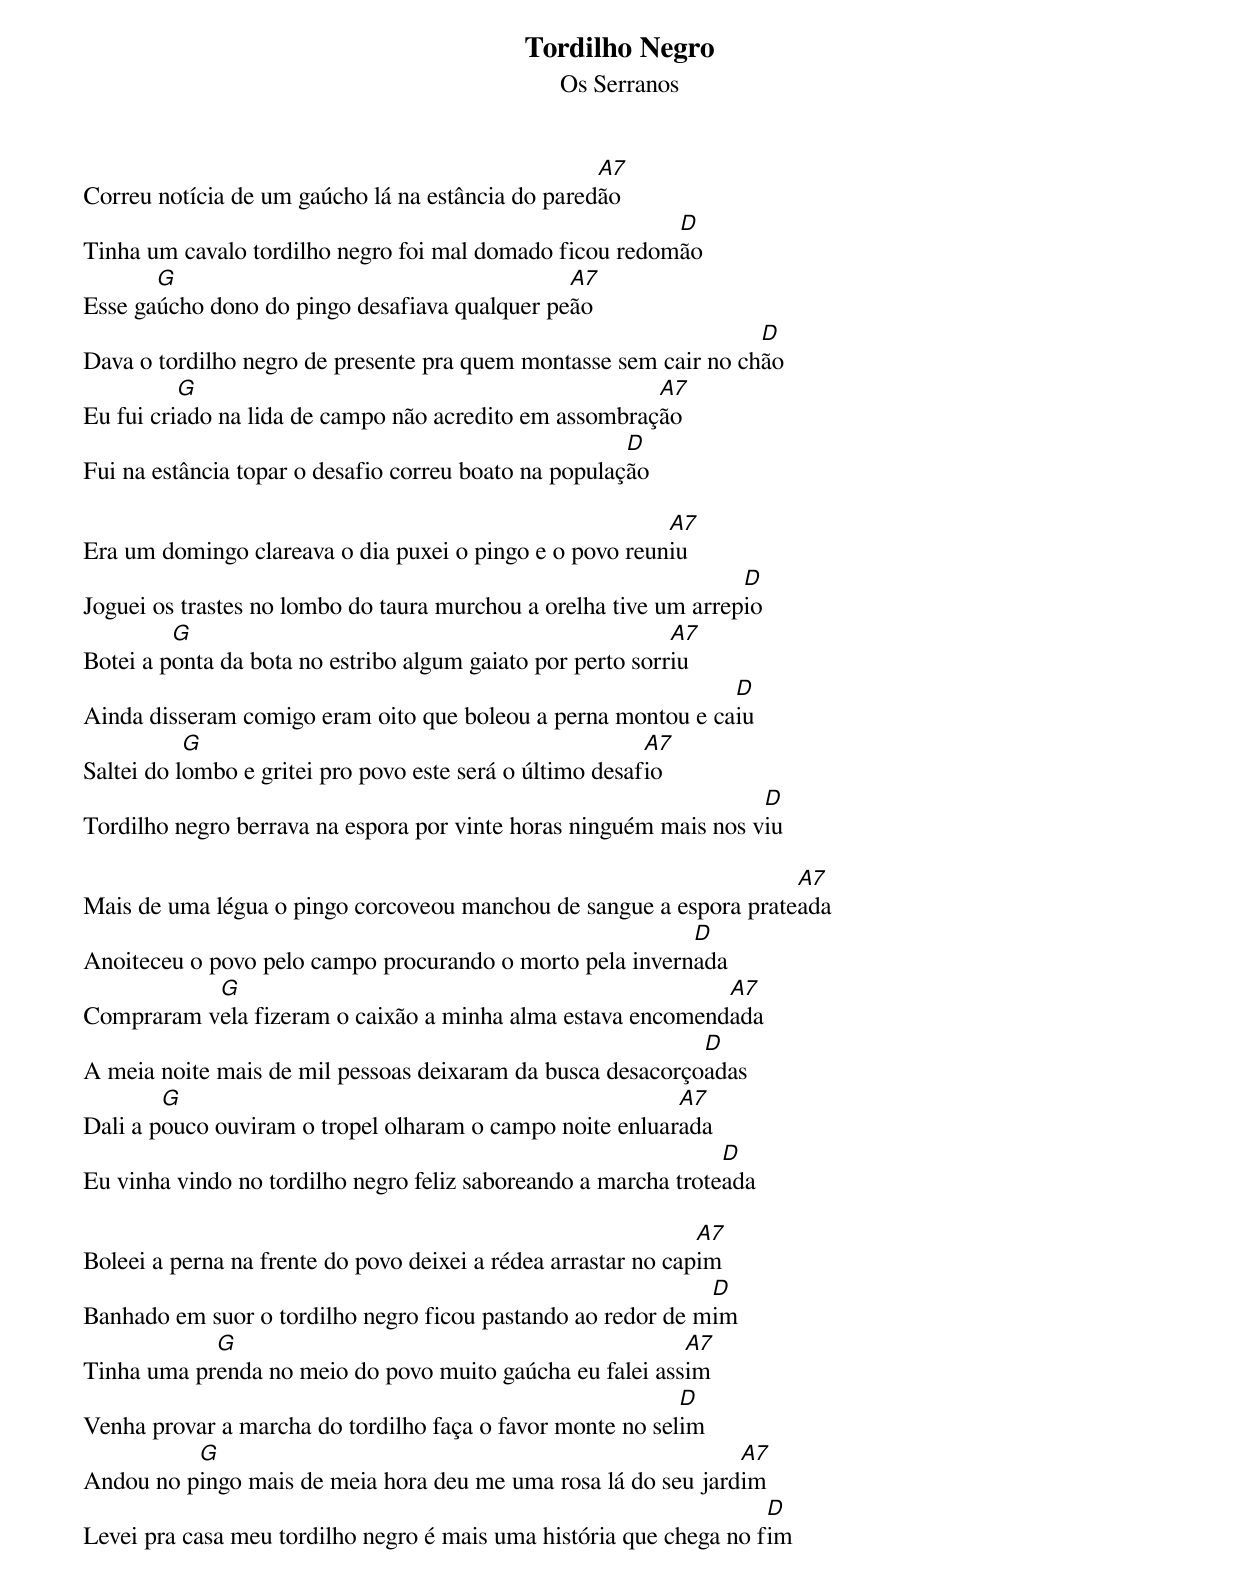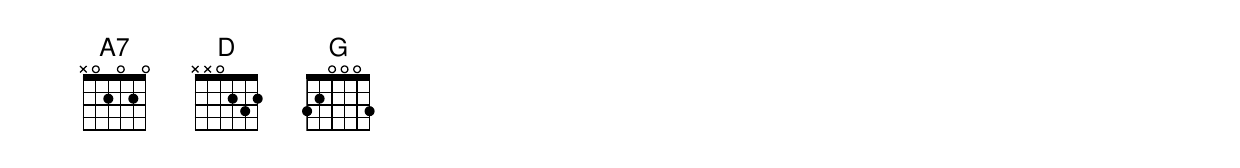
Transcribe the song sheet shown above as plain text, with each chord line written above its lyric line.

Tordilho Negro
Os Serranos

                                                   A7
Correu notícia de um gaúcho lá na estância do paredão
                                                         D
Tinha um cavalo tordilho negro foi mal domado ficou redomão
       G                                       A7
Esse gaúcho dono do pingo desafiava qualquer peão
                                                                  D
Dava o tordilho negro de presente pra quem montasse sem cair no chão
          G                                             A7
Eu fui criado na lida de campo não acredito em assombração
                                                       D
Fui na estância topar o desafio correu boato na população

                                                         A7
Era um domingo clareava o dia puxei o pingo e o povo reuniu
                                                                  D
Joguei os trastes no lombo do taura murchou a orelha tive um arrepio
         G                                                  A7
Botei a ponta da bota no estribo algum gaiato por perto sorriu
                                                              D
Ainda disseram comigo eram oito que boleou a perna montou e caiu
           G                                              A7
Saltei do lombo e gritei pro povo este será o último desafio
                                                                   D
Tordilho negro berrava na espora por vinte horas ninguém mais nos viu

                                                                    A7
Mais de uma légua o pingo corcoveou manchou de sangue a espora prateada
                                                          D
Anoiteceu o povo pelo campo procurando o morto pela invernada
           G                                                A7
Compraram vela fizeram o caixão a minha alma estava encomendada
                                                            D
A meia noite mais de mil pessoas deixaram da busca desacorçoadas
        G                                                 A7
Dali a pouco ouviram o tropel olharam o campo noite enluarada
                                                                D
Eu vinha vindo no tordilho negro feliz saboreando a marcha troteada

                                                               A7
Boleei a perna na frente do povo deixei a rédea arrastar no capim
                                                             D
Banhado em suor o tordilho negro ficou pastando ao redor de mim
            G                                             A7
Tinha uma prenda no meio do povo muito gaúcha eu falei assim
                                                           D
Venha provar a marcha do tordilho faça o favor monte no selim
          G                                                    A7
Andou no pingo mais de meia hora deu me uma rosa lá do seu jardim
                                                                    D
Levei pra casa meu tordilho negro é mais uma história que chega no fim
